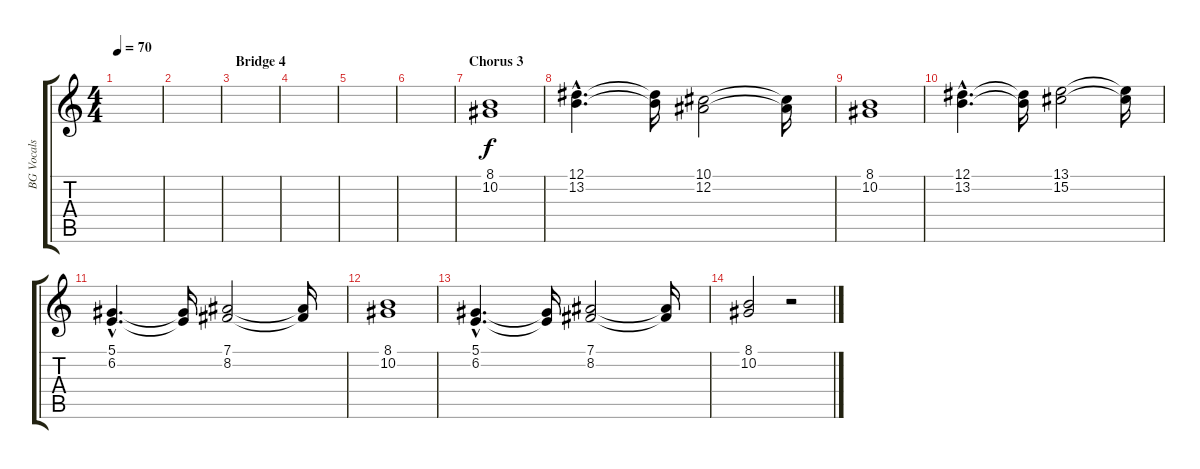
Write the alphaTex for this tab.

\track ("BG Vocals" "BG Vocals") {instrument choiraahs}
\staff {score tabs}
\tuning (Eb4 Bb3 Gb3 Db3 Ab2 Eb2) {hide}
\ts (4 4)
\tempo 70
\clef g2
\ks c
|
|
\section ("" "Bridge 4")
|
|
|
|
\section ("" "Chorus 3")
(8.1 10.2).1 |
(12.1{hac} 13.2{hac}).4{d} (12.1{t} 13.2{t}).16 (10.1 12.2).2 (10.1{t} 12.2{t}).16 |
(8.1 10.2).1 |
(12.1{hac} 13.2{hac}).4{d} (12.1{t} 13.2{t}).16 (13.1 15.2).2 (13.1{t} 15.2{t}).16 |
(5.1{hac} 6.2{hac}).4{d} (5.1{t} 6.2{t}).16 (7.1 8.2).2 (7.1{t} 8.2{t}).16 |
(8.1 10.2).1 |
(5.1{hac} 6.2{hac}).4{d} (5.1{t} 6.2{t}).16 (7.1 8.2).2 (7.1{t} 8.2{t}).16 |
(8.1 10.2).2 r.2
